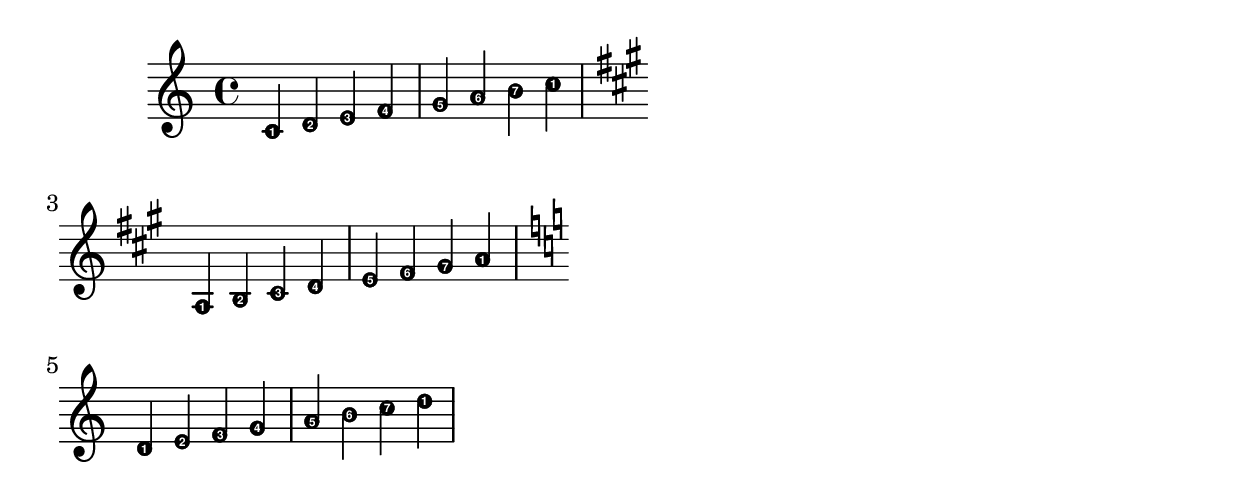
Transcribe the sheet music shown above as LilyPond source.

% Do not edit this file; it is automatically
% generated from Documentation/snippets/new
% This file is in the public domain.
%% Note: this file works from version 2.13.11
\version "2.13.16"

\header {
%% Translation of GIT committish: 5a7301fc350ffc3ab5bd3a2084c91666c9e9a549
  texidoces = "

Las cabezas de nota de notación fácil utilizan la propiedad
@code{note-names} del objeto @code{NoteHead} para determinad lo que
aparece dentro de la cabeza.  Mediante la sobreescritura de esta
propiedad, es posible imprimir números que representen el grado de la
escala.

Se puede crear un grabador simple que haga esto para la cabeza de cada
nota que ve.

"

  doctitlees = "Números como notas de notación fácil"

  lsrtags = "pitches"
  texidoc = "
Easy notation note heads use the @code{note-names} property
of the @code{NoteHead} object to determine what appears inside
the note head.  By overriding this property, it is possible
to print numbers representing the scale-degree.

A simple engraver can be created to do this for every note head
object it sees.
"
  doctitle = "Numbers as easy note heads"
} % begin verbatim


#(define Ez_numbers_engraver
   (list
    (cons 'acknowledgers
          (list
           (cons 'note-head-interface
                 (lambda (engraver grob source-engraver)
                   (let* ((context (ly:translator-context engraver))
                          (tonic-pitch (ly:context-property context 'tonic))
                          (tonic-name (ly:pitch-notename tonic-pitch))
                          (grob-pitch
                           (ly:event-property (event-cause grob) 'pitch))
                          (grob-name (ly:pitch-notename grob-pitch))
                          (delta (modulo (- grob-name tonic-name) 7))
                          (note-names
                           (make-vector 7 (number->string (1+ delta)))))
                     (ly:grob-set-property! grob 'note-names note-names))))))))

#(set-global-staff-size 26)

\layout {
  ragged-right = ##t
  \context {
    \Voice
    \consists \Ez_numbers_engraver
  }
}

\relative c' {
  \easyHeadsOn
  c4 d e f
  g4 a b c \break

  \key a \major
  a,4 b cis d
  e4 fis gis a \break

  \key d \dorian
  d,4 e f g
  a4 b c d
}
